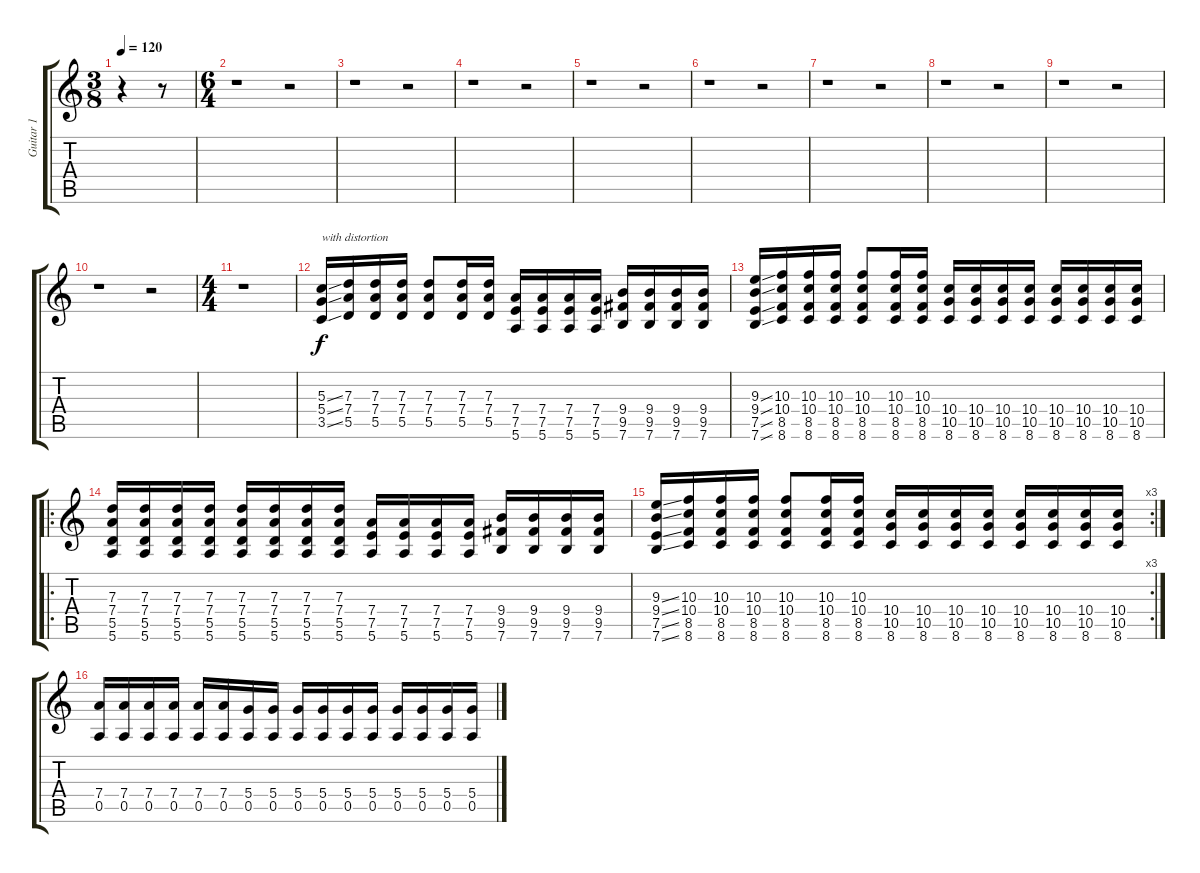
\track ("Guitar 1" "Guitar 1") {instrument overdrivenguitar}
\staff {score tabs}
\tuning (E4 B3 G3 D3 A2 E2) {hide}
\ts (3 8)
\tempo 120
\clef g2
\ks c
r.4{dy f instrument overdrivenguitar} r.8 |
\ts (6 4)
r.1 r.2 |
r.1 r.2 |
r.1 r.2 |
r.1 r.2 |
r.1 r.2 |
r.1 r.2 |
r.1 r.2 |
r.1 r.2 |
r.1 r.2 |
\ts (4 4)
r.1 |
(5.3{ss} 5.4{ss} 3.5{ss}).16{txt "with distortion"} (7.3 7.4 5.5).16 (7.3 7.4 5.5).16 (7.3 7.4 5.5).16 (7.3 7.4 5.5).8 (7.3 7.4 5.5).16 (7.3 7.4 5.5).16 (7.4 7.5 5.6).16 (7.4 7.5 5.6).16 (7.4 7.5 5.6).16 (7.4 7.5 5.6).16 (9.4 9.5 7.6).16 (9.4 9.5 7.6).16 (9.4 9.5 7.6).16 (9.4 9.5 7.6).16 |
(9.3{ss} 9.4{ss} 7.5{ss} 7.6{ss}).16 (10.3 10.4 8.5 8.6).16 (10.3 10.4 8.5 8.6).16 (10.3 10.4 8.5 8.6).16 (10.3 10.4 8.5 8.6).8 (10.3 10.4 8.5 8.6).16 (10.3 10.4 8.5 8.6).16 (10.4 10.5 8.6).16 (10.4 10.5 8.6).16 (10.4 10.5 8.6).16 (10.4 10.5 8.6).16 (10.4 10.5 8.6).16 (10.4 10.5 8.6).16 (10.4 10.5 8.6).16 (10.4 10.5 8.6).16 |
\ro
(7.3 7.4 5.5 5.6).16 (7.3 7.4 5.5 5.6).16 (7.3 7.4 5.5 5.6).16 (7.3 7.4 5.5 5.6).16 (7.3 7.4 5.5 5.6).16 (7.3 7.4 5.5 5.6).16 (7.3 7.4 5.5 5.6).16 (7.3 7.4 5.5 5.6).16 (7.4 7.5 5.6).16 (7.4 7.5 5.6).16 (7.4 7.5 5.6).16 (7.4 7.5 5.6).16 (9.4 9.5 7.6).16 (9.4 9.5 7.6).16 (9.4 9.5 7.6).16 (9.4 9.5 7.6).16 |
\rc 3
(9.3{ss} 9.4{ss} 7.5{ss} 7.6{ss}).16 (10.3 10.4 8.5 8.6).16 (10.3 10.4 8.5 8.6).16 (10.3 10.4 8.5 8.6).16 (10.3 10.4 8.5 8.6).8 (10.3 10.4 8.5 8.6).16 (10.3 10.4 8.5 8.6).16 (10.4 10.5 8.6).16 (10.4 10.5 8.6).16 (10.4 10.5 8.6).16 (10.4 10.5 8.6).16 (10.4 10.5 8.6).16 (10.4 10.5 8.6).16 (10.4 10.5 8.6).16 (10.4 10.5 8.6).16 |
(7.4 0.5).16 (7.4 0.5).16 (7.4 0.5).16 (7.4 0.5).16 (7.4 0.5).16 (7.4 0.5).16 (5.4 0.5).16 (5.4 0.5).16 (5.4 0.5).16 (5.4 0.5).16 (5.4 0.5).16 (5.4 0.5).16 (5.4 0.5).16 (5.4 0.5).16 (5.4 0.5).16 (5.4 0.5).16
